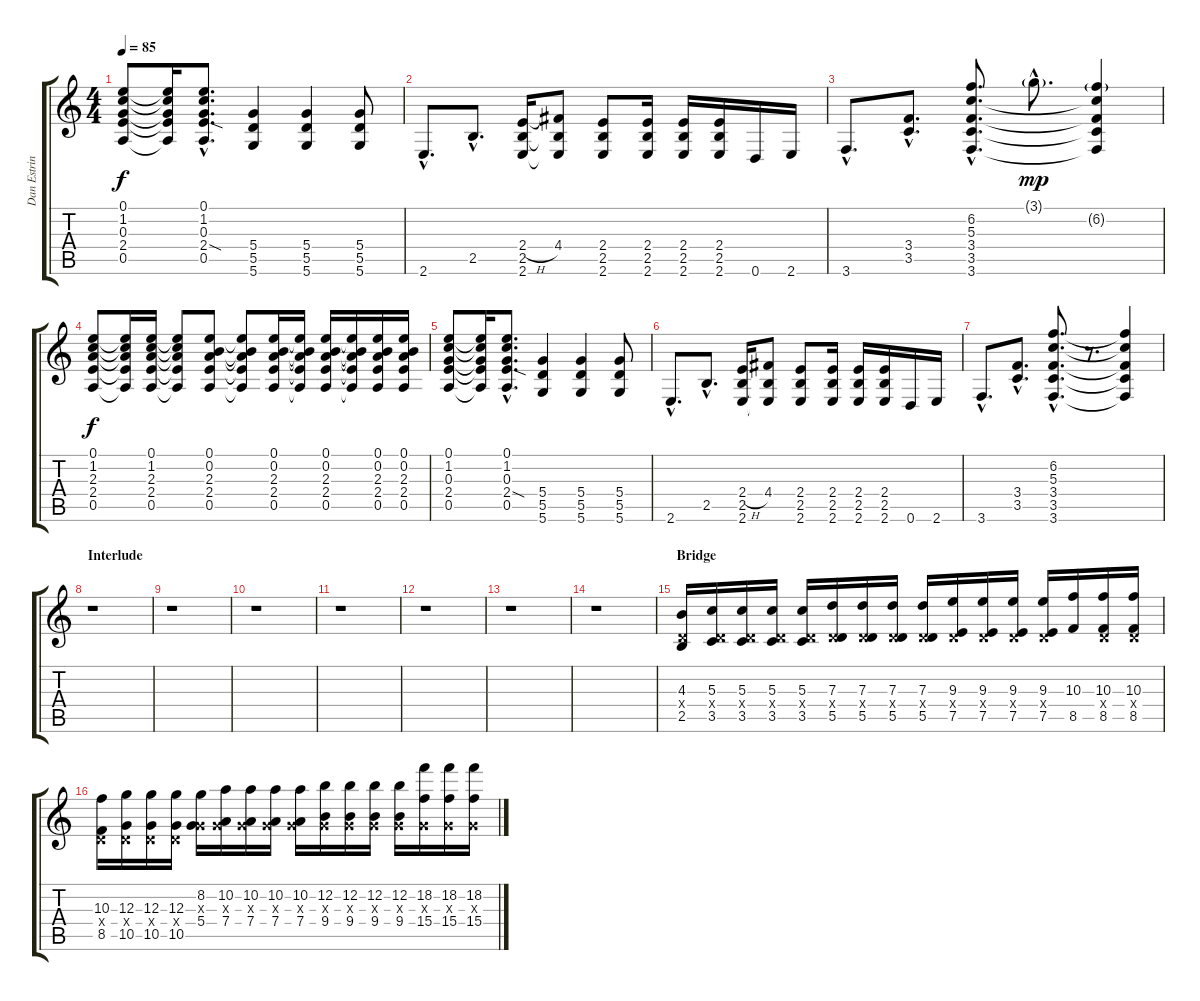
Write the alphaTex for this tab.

\track ("Dan Estrin - Distortion Guitar" "Dan Estrin") {instrument overdrivenguitar}
\staff {score tabs}
\tuning (E4 B3 G3 D3 A2 D2) {hide}
\ts (4 4)
\tempo 85
\clef g2
\ks c
(0.1 1.2 0.3 2.4 0.5).8{dy f} (0.1{t} 1.2{t} 0.3{t} 2.4{t} 0.5{t}).16 (0.1{hac} 1.2{hac} 0.3{hac} 2.4{sod hac} 0.5{hac}).8{d} (5.4 5.5 5.6).4 (5.4 5.5 5.6).4 (5.4 5.5 5.6).8 |
2.6{hac}.8{d} 2.5{hac}.8{d} (2.4{h} 2.5 2.6).16 (4.4 2.5{t} 2.6{t}).8 (2.4 2.5 2.6).8 (2.4 2.5 2.6).16 (2.4 2.5 2.6).16 (2.4 2.5 2.6).16 0.6.16 2.6.16 |
3.6{hac}.8{d} (3.4{hac} 3.5{hac}).8{d} (6.2{hac} 5.3{hac} 3.4{hac} 3.5{hac} 3.6{hac}).8{d} 3.1{g hac}.8{d dy mp} (6.2{g} 5.3{t} 3.4{t} 3.5{t} 3.6{t}).4 |
(0.1 1.2 2.3 2.4 0.5).8{dy f} (0.1{t} 1.2{t} 2.3{t} 2.4{t} 0.5{t}).16 (0.1 1.2 2.3 2.4 0.5).16 (0.1{t} 1.2{t} 2.3{t} 2.4{t} 0.5{t}).8 (0.1 0.2 2.3 2.4 0.5).8 (0.1{t} 0.2{t} 2.3{t} 2.4{t} 0.5{t}).8 (0.1 0.2 2.3 2.4 0.5).16 (0.1{t} 0.2{t} 2.3{t} 2.4{t} 0.5{t}).16 (0.1 0.2 2.3 2.4 0.5).16 (0.1{t} 0.2{t} 2.3{t} 2.4{t} 0.5{t}).16 (0.1 0.2 2.3 2.4 0.5).16 (0.1 0.2 2.3 2.4 0.5).16 |
(0.1 1.2 0.3 2.4 0.5).8 (0.1{t} 1.2{t} 0.3{t} 2.4{t} 0.5{t}).16 (0.1{hac} 1.2{hac} 0.3{hac} 2.4{sod hac} 0.5{hac}).8{d} (5.4 5.5 5.6).4 (5.4 5.5 5.6).4 (5.4 5.5 5.6).8 |
2.6{hac}.8{d} 2.5{hac}.8{d} (2.4{h} 2.5 2.6).16 (4.4 2.5{t} 2.6{t}).8 (2.4 2.5 2.6).8 (2.4 2.5 2.6).16 (2.4 2.5 2.6).16 (2.4 2.5 2.6).16 0.6.16 2.6.16 |
3.6{hac}.8{d} (3.4{hac} 3.5{hac}).8{d} (6.2{hac} 5.3{hac} 3.4{hac} 3.5{hac} 3.6{hac}).8{d} r.8{d} (6.2{t} 5.3{t} 3.4{t} 3.5{t} 3.6{t}).4 |
\section ("" "Interlude")
r.1 |
r.1 |
r.1 |
r.1 |
r.1 |
r.1 |
r.1 |
\section ("" "Bridge")
(4.3 0.4{x} 2.5).16 (5.3 0.4{x} 3.5).16 (5.3 0.4{x} 3.5).16 (5.3 0.4{x} 3.5).16 (5.3 0.4{x} 3.5).16 (7.3 0.4{x} 5.5).16 (7.3 0.4{x} 5.5).16 (7.3 0.4{x} 5.5).16 (7.3 0.4{x} 5.5).16 (9.3 0.4{x} 7.5).16 (9.3 0.4{x} 7.5).16 (9.3 0.4{x} 7.5).16 (9.3 0.4{x} 7.5).16 (10.3 8.5).16 (10.3 0.4{x} 8.5).16 (10.3 0.4{x} 8.5).16 |
(10.3 0.4{x} 8.5).16 (12.3 0.4{x} 10.5).16 (12.3 0.4{x} 10.5).16 (12.3 0.4{x} 10.5).16 (8.2 0.3{x} 5.4).16 (10.2 0.3{x} 7.4).16 (10.2 0.3{x} 7.4).16 (10.2 0.3{x} 7.4).16 (10.2 0.3{x} 7.4).16 (12.2 0.3{x} 9.4).16 (12.2 0.3{x} 9.4).16 (12.2 0.3{x} 9.4).16 (12.2 0.3{x} 9.4).16 (18.2 0.3{x} 15.4).16 (18.2 0.3{x} 15.4).16 (18.2 0.3{x} 15.4).16
